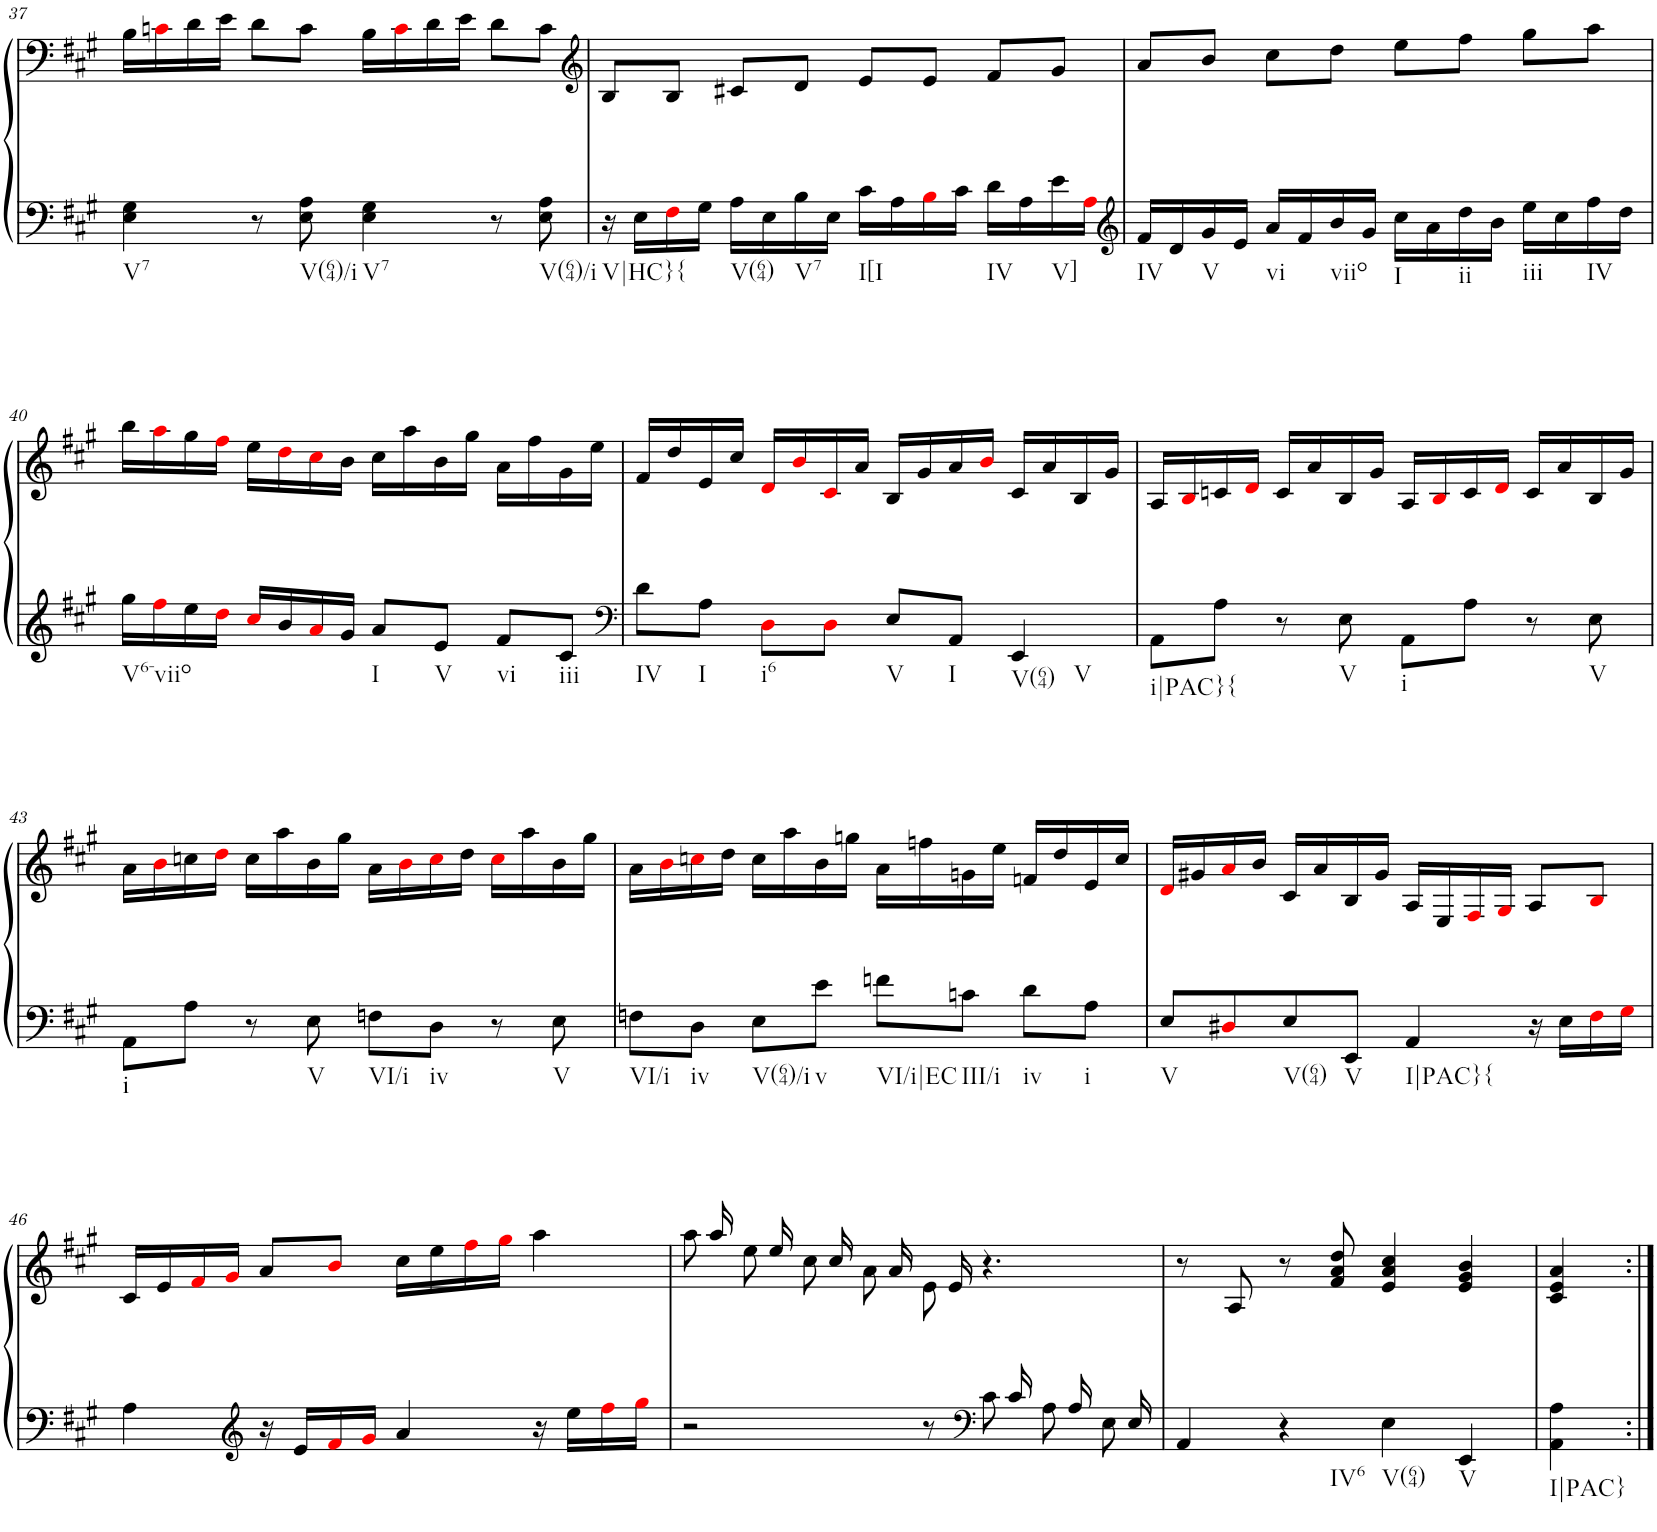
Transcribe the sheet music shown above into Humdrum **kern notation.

**kern	**kern
*part1	*part1
*staff2	*staff1
*I"Piano	*
*I'Pno.	*
!!LO:PB:g=z
*clefF4	*clefF4
*k[f#c#g#]	*k[f#c#g#]
*M4/4	*M4/4
*met(c)	*met(c)
=37	=37
!LO:TX:b:t=V7	!
4E\ 4G#\	16B\LL
.	16cni\
.	16d\
.	16e\JJ
8r	8d\L
!LO:TX:b:t=V(64)/i	!
8E\ 8A\	8c\J
!LO:TX:b:t=V7	!
4E\ 4G#\	16B\LL
.	16ci\
.	16d\
.	16e\JJ
8r	8d\L
!LO:TX:b:t=V(64)/i	!
8E\ 8A\	8c\J
=38	=38
*	*clefG2
!LO:TX:b:t=V|HC}{	!
16r	8B/L
16E\LL	.
16F#i\	8B/J
16G#\JJ	.
!LO:TX:b:t=V(64)	!
16A\LL	8c#X/L
16E\	.
!LO:TX:b:t=V7	!
16B\	8d/J
16E\JJ	.
!LO:TX:b:t=I[I	!
16c#\LL	8e/L
16A\	.
16Bi\	8e/J
16c#\JJ	.
!LO:TX:b:t=IV	!
16d\LL	8f#/L
16A\	.
!LO:TX:b:t=V]	!
16e\	8g#/J
16Ai\JJ	.
=39	=39
*clefG2	*
!LO:TX:b:t=IV	!
16f#/LL	8a/L
16d/	.
!LO:TX:b:t=V	!
16g#/	8b/J
16e/JJ	.
!LO:TX:b:t=vi	!
16a/LL	8cc#\L
16f#/	.
!LO:TX:b:t=viio	!
16b/	8dd\J
16g#/JJ	.
!LO:TX:b:t=I	!
16cc#\LL	8ee\L
16a\	.
!LO:TX:b:t=ii	!
16dd\	8ff#\J
16b\JJ	.
!LO:TX:b:t=iii	!
16ee\LL	8gg#\L
16cc#\	.
!LO:TX:b:t=IV	!
16ff#\	8aa\J
16dd\JJ	.
!!LO:LB:g=z
=40	=40
!LO:TX:b:t=V6-viio	!
16gg#\LL	16bb\LL
16ff#i\	16aai\
16ee\	16gg#\
16ddi\JJ	16ff#i\JJ
16cc#i/LL	16ee\LL
16b/	16ddi\
16ai/	16cc#i\
16g#/JJ	16b\JJ
!LO:TX:b:t=I	!
8a/L	16cc#\LL
.	16aa\
!LO:TX:b:t=V	!
8e/J	16b\
.	16gg#\JJ
!LO:TX:b:t=vi	!
8f#/L	16a\LL
.	16ff#\
!LO:TX:b:t=iii	!
8c#/J	16g#\
.	16ee\JJ
=41	=41
*clefF4	*
!LO:TX:b:t=IV	!
8d\L	16f#/LL
.	16dd/
!LO:TX:b:t=I	!
8A\J	16e/
.	16cc#/JJ
!LO:TX:b:t=i6	!
8Di\L	16di/LL
.	16bi/
8Di\J	16c#i/
.	16a/JJ
!LO:TX:b:t=V	!
8E/L	16B/LL
.	16g#/
!LO:TX:b:t=I	!
8AA/J	16a/
.	16bi/JJ
!LO:TX:b:t=V(64)	!
!LO:TX:b:t=V	!
4EE/	16c#/LL
.	16a/
.	16B/
.	16g#/JJ
=42	=42
!LO:TX:b:t=i|PAC}{	!
8AA\L	16A/LL
.	16Bi/
8A\J	16cn/
.	16di/JJ
8r	16c/LL
.	16a/
!LO:TX:b:t=V	!
8E\	16B/
.	16g#/JJ
!LO:TX:b:t=i	!
8AA\L	16A/LL
.	16Bi/
8A\J	16c/
.	16di/JJ
8r	16c/LL
.	16a/
!LO:TX:b:t=V	!
8E\	16B/
.	16g#/JJ
!!LO:LB:g=z
=43	=43
!LO:TX:b:t=i	!
8AA\L	16a\LL
.	16bi\
8A\J	16ccn\
.	16ddi\JJ
8r	16cc\LL
.	16aa\
!LO:TX:b:t=V	!
8E\	16b\
.	16gg#\JJ
!LO:TX:b:t=VI/i	!
8Fn\L	16a\LL
.	16bi\
!LO:TX:b:t=iv	!
8D\J	16cci\
.	16dd\JJ
8r	16cci\LL
.	16aa\
!LO:TX:b:t=V	!
8E\	16b\
.	16gg#\JJ
=44	=44
!LO:TX:b:t=VI/i	!
8Fn\L	16a\LL
.	16bi\
!LO:TX:b:t=iv	!
8D\J	16ccni\
.	16dd\JJ
!LO:TX:b:t=V(64)/i	!
8E\L	16cc\LL
.	16aa\
!LO:TX:b:t=v	!
8e\J	16b\
.	16ggn\JJ
!LO:TX:b:t=VI/i|EC	!
8fn\L	16a\LL
.	16ffn\
!LO:TX:b:t=III/i	!
8cn\J	16gn\
.	16ee\JJ
!LO:TX:b:t=iv	!
8d\L	16fn/LL
.	16dd/
!LO:TX:b:t=i	!
8A\J	16e/
.	16cc/JJ
=45	=45
!LO:TX:b:t=V	!
8E/L	16di/LL
.	16g#X/
8D#Xi/	16ai/
.	16b/JJ
!LO:TX:b:t=V(64)	!
8E/	16c#/LL
.	16a/
!LO:TX:b:t=V	!
8EE/J	16B/
.	16g#/JJ
!LO:TX:b:t=I|PAC}{	!
4AA/	16A/LL
.	16E/
.	16F#i/
.	16G#i/JJ
16r	8A/L
16E\LL	.
16F#i\	8Bi/J
16G#i\JJ	.
!!LO:LB:g=z
=46	=46
4A\	16c#/LL
.	16e/
.	16f#i/
.	16g#i/JJ
*clefG2	*
16r	8a/L
16e/LL	.
16f#i/	8bi/J
16g#i/JJ	.
4a/	16cc#\LL
.	16ee\
.	16ff#i\
.	16gg#i\JJ
16r	4aa\
16ee\LL	.
16ff#i\	.
16gg#i\JJ	.
=47	=47
*^	*^
2r	8.ryy	8aa\	16ryy
.	.	.	16aa/
.	.	8ee\	16ryy
*v	*v	*	*
.	.	16ee/
.	8cc#\	16ryy
.	.	16cc#/
.	8a\	16ryy
.	.	16a/
8r	8e\	16ryy
.	.	16e/
*clefF4	*	*
8c#\	4.r	4.ryy
*^	*	*
.	16c#/	.	.
8A\	16ryy	.	.
.	16A/	.	.
8E\	16ryy	.	.
.	16E/	.	.
*v	*v	*	*
*	*v	*v
=48	=48
4AA/	8r
.	8A/
!LO:TX:b:t=IV6	!
4r	8r
.	8f#/ 8a/ 8dd/
!LO:TX:b:t=V(64)	!
4E\	4e/ 4a/ 4cc#/
!LO:TX:b:t=V	!
4EE/	4e/ 4g#/ 4b/
=49	=49
!LO:TX:b:t=I|PAC}	!
4AA\ 4A\	4c#/ 4e/ 4a/
=:|!	=:|!
*-	*-
